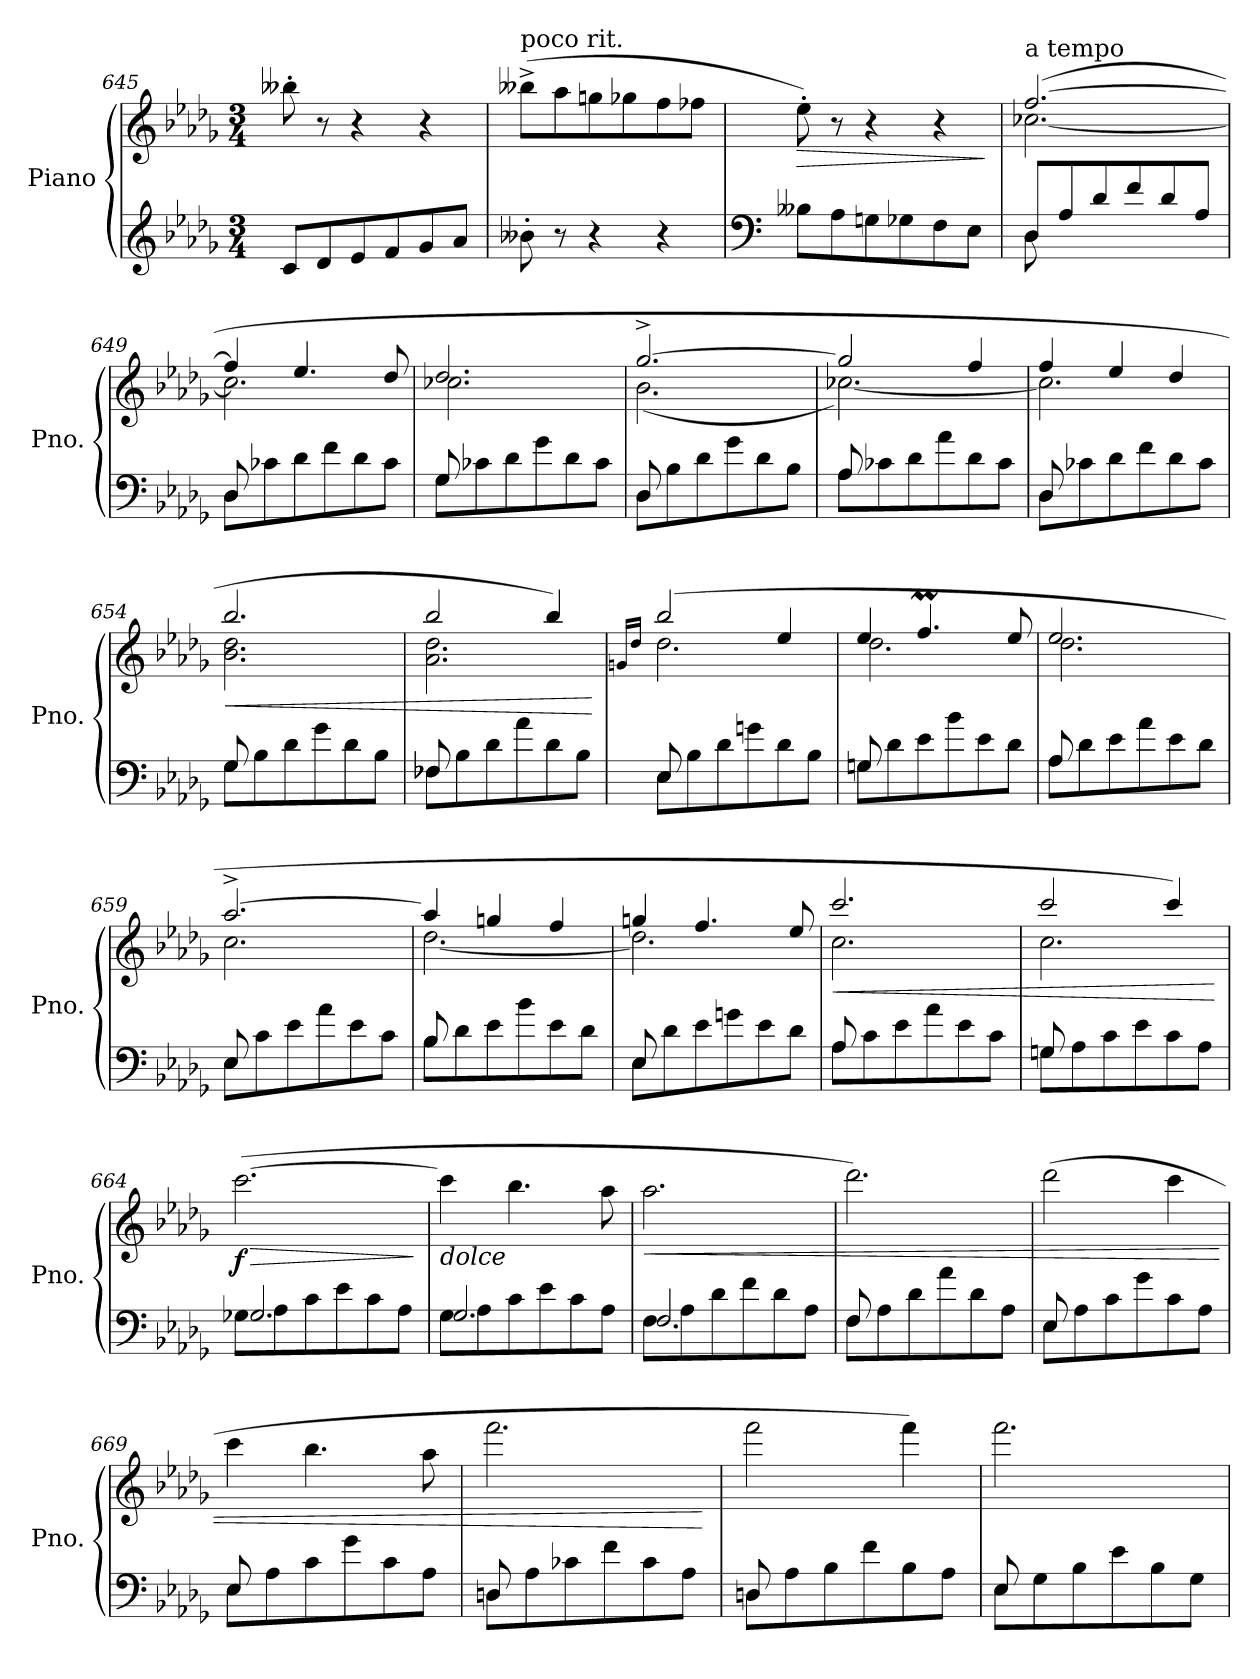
**kern	**kern	**dynam
*part1	*part1	*part1
*staff2	*staff1	*staff1/2
*I"Piano	*	*
*I'Pno.	*	*
*clefG2	*clefG2	*
*k[b-e-a-d-g-]	*k[b-e-a-d-g-]	*
*M3/4	*M3/4	*
=645	=645	=645
8c/L	8bb--X'\	.
8d-/	8r	.
8e-/	4r	.
8f/	.	.
8g-/	4r	.
8a-/J	.	.
=646	=646	=646
!	!LO:TX:a:t=poco rit.	!
8b--X'\	(>8bb--X^\L	.
8r	8aa-\	.
4r	8ggn\	.
.	8gg-X\	.
4r	8ff\	.
.	8ff-X\J	.
!!LO:LB:g=z
=647	=647	=647
*clefF4	*	*
!	!	!LO:HP:b
8B--X\L	8ee-'\)	>
8A-\	8r	.
8Gn\	4r	.
8G-X\	.	.
8F\	4r	.
8E-\J	.	.
.	.	]
=648	=648	=648
*^	*^	*
!	!	!LO:TX:a:t=a tempo	!	!
8D-/L	8D-\	(>[2.ff/	[2.cc-X\	.
8A-/	8ryy	.	.	.
8d-/	2ryy	.	.	.
8f/	.	.	.	.
8d-/	.	.	.	.
8A-/J	.	.	.	.
=649	=649	=649	=649	=649
8D-\L	8D-/	4ff/]	2.cc-\]	.
8c-X\	8ryy	.	.	.
8d-\	2ryy	4.ee-/	.	.
8f\	.	.	.	.
8d-\	.	.	.	.
8c-\J	.	8dd-/	.	.
=650	=650	=650	=650	=650
8G-\L	8G-/	2.dd-/	2.cc-X\	.
8c-X\	8ryy	.	.	.
8d-\	2ryy	.	.	.
8g-\	.	.	.	.
8d-\	.	.	.	.
8c-\J	.	.	.	.
=651	=651	=651	=651	=651
8D-\L	8D-/	[2.gg-^/	(<2.b-\	.
8B-\	8ryy	.	.	.
8d-\	2ryy	.	.	.
8g-\	.	.	.	.
8d-\	.	.	.	.
8B-\J	.	.	.	.
!!LO:LB:g=z	!!
=652	=652	=652	=652	=652
8A-\L	8A-/	2gg-/]	[2.cc-X\)	.
8c-X\	8ryy	.	.	.
8d-\	2ryy	.	.	.
8a-\	.	.	.	.
8d-\	.	4ff/	.	.
8c-\J	.	.	.	.
=653	=653	=653	=653	=653
8D-\L	8D-/	4ff/	2.cc-\]	.
8c-X\	8ryy	.	.	.
8d-\	2ryy	4ee-/	.	.
8f\	.	.	.	.
8d-\	.	4dd-/	.	.
8c-\J	.	.	.	.
=654	=654	=654	=654	=654
!	!	!	!	!LO:HP:b
8G-\L	8G-/	2.bb-/	2.b-\ 2.dd-\	<
8B-\	8ryy	.	.	.
8d-\	2ryy	.	.	.
8g-\	.	.	.	.
8d-\	.	.	.	.
8B-\J	.	.	.	.
=655	=655	=655	=655	=655
8F-X\L	8F-/	2bb-/	2.a-\ 2.dd-\	.
8B-\	8ryy	.	.	.
8d-\	2ryy	.	.	.
8a-\	.	.	.	.
8d-\	.	4bb-/)	.	.
8B-\J	.	.	.	.
*v	*v	*	*	*
*	*v	*v	*
.	.	[
=656	=656	=656
*	*^	*
.	.	16qgn/LL	.
.	.	16qdd-/JJ_	.
*^	*	*	*
8E-\L	8E-/	(>2bb-/	2.dd-\	.
8B-\	8ryy	.	.	.
8d-\	2ryy	.	.	.
8gn\	.	.	.	.
8d-\	.	4ee-/	.	.
8B-\J	.	.	.	.
!!LO:PB:g=z
=657	=657	=657	=657	=657
*	*	*	*^	*
8Gn\L	8G/	4ee-/	2.dd-\	4ryy	.
8d-\	8ryy	.	.	.	.
8e-\	2ryy	4.ffm/	.	4ggn!/yy	.
8b-\	.	.	.	.	.
8e-\	.	.	.	4ryy	.
8d-\J	.	8ee-/	.	.	.
*	*	*	*v	*v	*
=658	=658	=658	=658	=658
8A-\L	8A-/	2.ee-/	2.dd-\	.
8d-\	8ryy	.	.	.
8e-\	2ryy	.	.	.
8a-\	.	.	.	.
8e-\	.	.	.	.
8d-\J	.	.	.	.
=659	=659	=659	=659	=659
8E-\L	8E-/	[2.aa-^/	2.cc\	.
8c\	8ryy	.	.	.
8e-\	2ryy	.	.	.
8a-\	.	.	.	.
8e-\	.	.	.	.
8c\J	.	.	.	.
=660	=660	=660	=660	=660
8B-\L	8B-/	4aa-/]	[2.dd-\	.
8d-\	8ryy	.	.	.
8e-\	2ryy	4ggn/	.	.
8b-\	.	.	.	.
8e-\	.	4ff/	.	.
8d-\J	.	.	.	.
=661	=661	=661	=661	=661
8E-\L	8E-/	4ggn/	2.dd-\]	.
8d-\	8ryy	.	.	.
8e-\	2ryy	4.ff/	.	.
8gn\	.	.	.	.
8e-\	.	.	.	.
8d-\J	.	8ee-/	.	.
!!LO:LB:g=z	!!
=662	=662	=662	=662	=662
!	!	!	!	!LO:HP:b
8A-\L	8A-/	2.ccc/	2.cc\	<
8c\	8ryy	.	.	.
8e-\	2ryy	.	.	.
8a-\	.	.	.	.
8e-\	.	.	.	.
8c\J	.	.	.	.
=663	=663	=663	=663	=663
8Gn\L	8G/	2ccc/	2.cc\	.
8A-\	8ryy	.	.	.
8c\	2ryy	.	.	.
8e-\	.	.	.	.
8c\	.	4ccc/)	.	.
8A-\J	.	.	.	.
*v	*v	*	*	*
*	*v	*v	*
.	.	[
=664	=664	=664
*^	*	*
!	!	!	!LO:HP:b
!	!	!	!LO:DY:n=1:b
8G-X\L	2.G-/	(>[2.ccc\	> f
8A-\	.	.	.
8c\	.	.	.
8e-\	.	.	.
8c\	.	.	.
8A-\J	.	.	.
*v	*v	*	*
.	.	]
=665	=665	=665
*^	*	*
!	!	!LO:TX:b:i:t=dolce	!
8G-\L	2.G-/	4ccc\]	.
8A-\	.	.	.
8c\	.	4.bb-\	.
8e-\	.	.	.
8c\	.	.	.
8A-\J	.	8aa-\	.
=666	=666	=666	=666
!	!	!	!LO:HP:b
8F\L	2.F/	2.aa-\	<
8A-\	.	.	.
8d-\	.	.	.
8f\	.	.	.
8d-\	.	.	.
8A-\J	.	.	.
!!LO:LB:g=z
=667	=667	=667	=667
8F\L	8F/	2.ddd-\)	.
8A-\	8ryy	.	.
8d-\	2ryy	.	.
8a-\	.	.	.
8d-\	.	.	.
8A-\J	.	.	.
=668	=668	=668	=668
8E-\L	8E-/	(>2ddd-\	.
8A-\	8ryy	.	.
8c\	2ryy	.	.
8g-\	.	.	.
8c\	.	4ccc\	.
8A-\J	.	.	.
=669	=669	=669	=669
8E-\L	8E-/	4ccc\	.
8A-\	8ryy	.	.
8c\	2ryy	4.bb-\	.
8g-\	.	.	.
8c\	.	.	.
8A-\J	.	8aa-\	.
=670	=670	=670	=670
8Dn\L	8D/	2.fff\	.
8A-\	8ryy	.	.
8c-X\	2ryy	.	.
8f\	.	.	.
8c-\	.	.	.
8A-\J	.	.	.
*v	*v	*	*
.	.	[
=671	=671	=671
*^	*	*
8Dn\L	8D/	2fff\	.
8A-\	8ryy	.	.
8B-\	2ryy	.	.
8f\	.	.	.
8B-\	.	4fff\)	.
8A-\J	.	.	.
=672	=672	=672	=672
8E-\L	8E-/	2.fff\	.
8G-\	8ryy	.	.
8B-\	2ryy	.	.
8e-\	.	.	.
8B-\	.	.	.
8G-\J	.	.	.
*v	*v	*	*
=	=	=
*-	*-	*-
